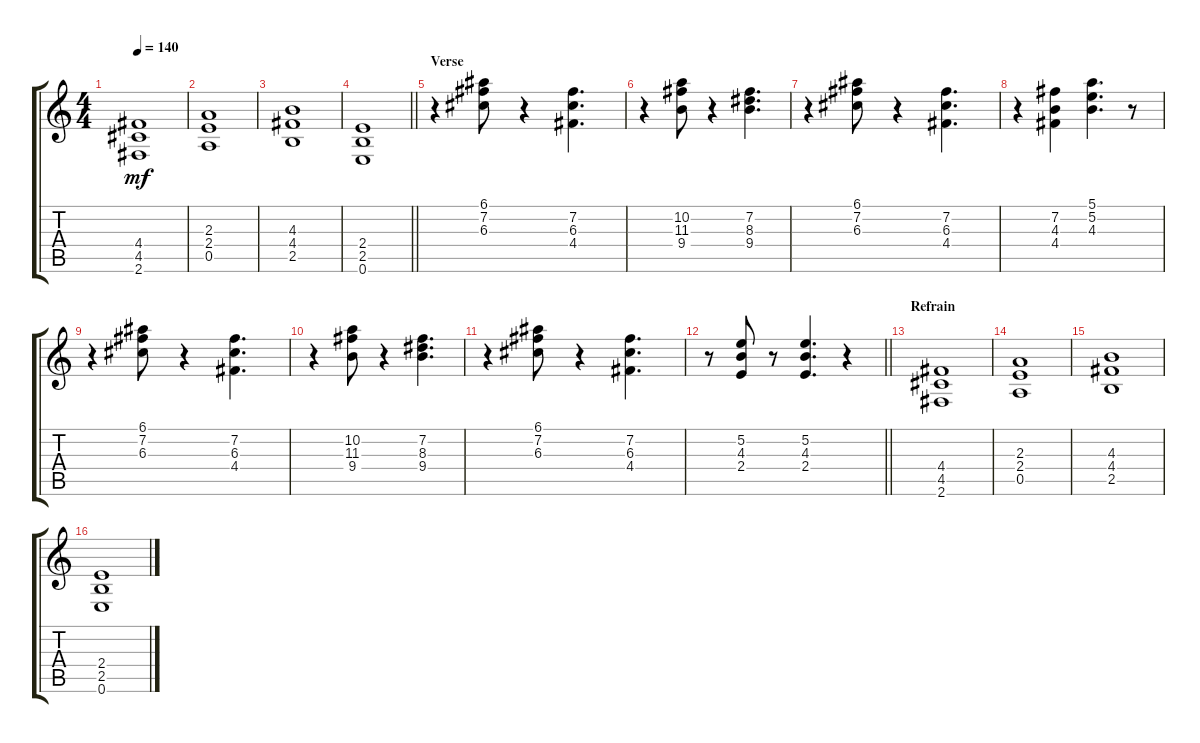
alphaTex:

\track "" {instrument distortionguitar}
\staff {score tabs}
\tuning (E4 B3 G3 D3 A2 E2) {hide}
\ts (4 4)
\tempo 140
\clef g2
\ks c
(4.4 4.5 2.6).1{dy mf} |
(2.3 2.4 0.5).1 |
(4.3 4.4 2.5).1 |
\barLineRight lightlight
(2.4 2.5 0.6).1 |
\section ("" "Verse")
r.4 (6.1 7.2 6.3).8 r.4 (7.2 6.3 4.4).4{d} |
r.4 (10.2 11.3 9.4).8 r.4 (7.2 8.3 9.4).4{d} |
r.4 (6.1 7.2 6.3).8 r.4 (7.2 6.3 4.4).4{d} |
r.4 (7.2 4.3 4.4).4 (5.1 5.2 4.3).4{d} r.8 |
r.4 (6.1 7.2 6.3).8 r.4 (7.2 6.3 4.4).4{d} |
r.4 (10.2 11.3 9.4).8 r.4 (7.2 8.3 9.4).4{d} |
r.4 (6.1 7.2 6.3).8 r.4 (7.2 6.3 4.4).4{d} |
\barLineRight lightlight
r.8 (5.2 4.3 2.4).8 r.8 (5.2 4.3 2.4).4{d} r.4 |
\section ("" "Refrain")
(4.4 4.5 2.6).1{volume 13} |
(2.3 2.4 0.5).1 |
(4.3 4.4 2.5).1 |
(2.4 2.5 0.6).1
